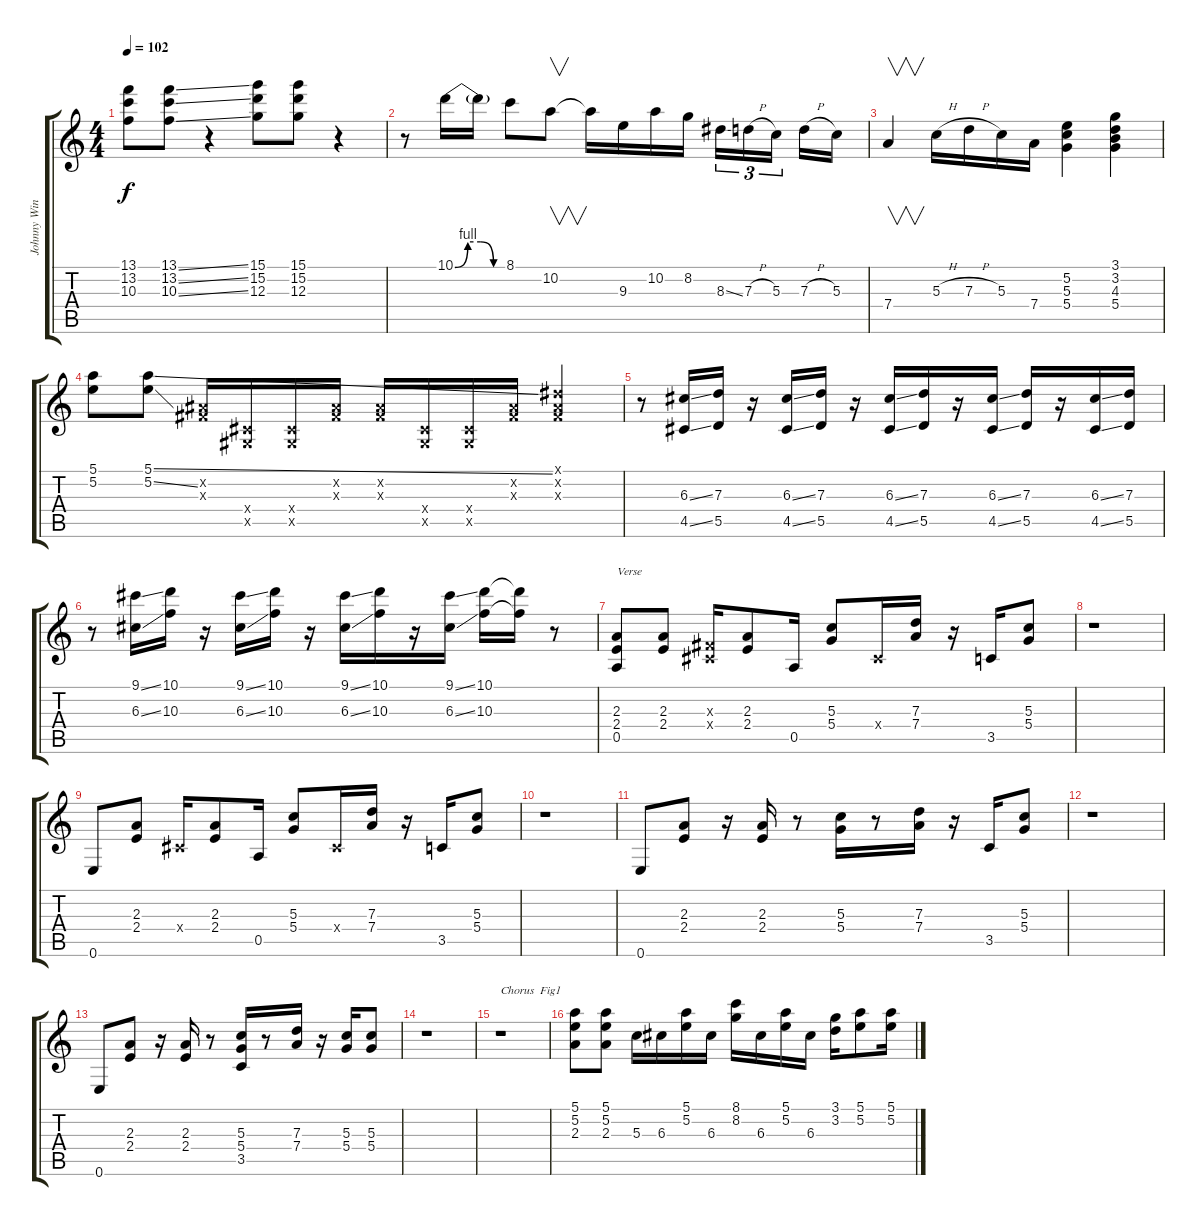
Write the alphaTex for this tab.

\track ("Johnny Winter" "Johnny Win") {instrument distortionguitar}
\staff {score tabs}
\tuning (E4 B3 G3 D3 A2 E2) {hide}
\ts (4 4)
\tempo 102
\clef g2
\ks c
(13.1 13.2 10.3).8{dy f instrument distortionguitar} (13.1{ss} 13.2{ss} 10.3{ss}).8 r.4 (15.1 15.2 12.3).8 (15.1 15.2 12.3).8 r.4 |
r.8 10.1{be (custom 0 0 15 4 30 4 45 0 60 0)}.16 10.1{t}.16 8.1.8 10.2.8{v} 10.2{t}.16 9.3.16 10.2.16 8.2.16 8.3{ss}.16{tu (3 2)} 7.3{h}.16{tu (3 2)} 5.3.16{tu (3 2)} 7.3{h}.16 5.3.16 |
7.4.4{v} 5.3{h}.16 7.3{h}.16 5.3.16 7.4.16 (5.2 5.3 5.4).4 (3.1 3.2 4.3 5.4).4 |
(5.1 5.2).8 (5.1{ss} 5.2{ss}).8 (-1.2{x} -1.3{x}).16 (-1.4{x} -1.5{x}).16 (-1.4{x} -1.5{x}).16 (-1.2{x} -1.3{x}).16 (-1.2{x} -1.3{x}).16 (-1.4{x} -1.5{x}).16 (-1.4{x} -1.5{x}).16 (-1.2{x} -1.3{x}).16 (-1.1{x} -1.2{x} -1.3{x}).4 |
r.8 (6.3{ss} 4.5{ss}).16 (7.3 5.5).16 r.16 (6.3{ss} 4.5{ss}).16 (7.3 5.5).16 r.16 (6.3{ss} 4.5{ss}).16 (7.3 5.5).16 r.16 (6.3{ss} 4.5{ss}).16 (7.3 5.5).16 r.16 (6.3{ss} 4.5{ss}).16 (7.3 5.5).16 |
r.8 (9.1{ss} 6.3{ss}).16 (10.1 10.3).16 r.16 (9.1{ss} 6.3{ss}).16 (10.1 10.3).16 r.16 (9.1{ss} 6.3{ss}).16 (10.1 10.3).16 r.16 (9.1{ss} 6.3{ss}).16 (10.1 10.3).16 (10.1{t} 10.3{t}).16 r.8 |
(2.3 2.4 0.5).8{txt "Verse"} (2.3 2.4).8 (-1.3{x} -1.4{x}).16 (2.3 2.4).8 0.5.16 (5.3 5.4).8 -1.4{x}.16 (7.3 7.4).16 r.16 3.5.16 (5.3 5.4).8 |
r.1 |
0.6.8 (2.3 2.4).8 -1.4{x}.16 (2.3 2.4).8 0.5.16 (5.3 5.4).8 -1.4{x}.16 (7.3 7.4).16 r.16 3.5.16 (5.3 5.4).8 |
r.1 |
0.6.8 (2.3 2.4).8 r.16 (2.3 2.4).16 r.8 (5.3 5.4).16 r.8 (7.3 7.4).16 r.16 3.5.16 (5.3 5.4).8 |
r.1 |
0.6.8 (2.3 2.4).8 r.16 (2.3 2.4).16 r.8 (5.3 5.4 3.5).16 r.8 (7.3 7.4).16 r.16 (5.3 5.4).16 (5.3 5.4).8 |
r.1 |
r.1{txt "Chorus  Fig1"} |
(5.1 5.2 2.3).8 (5.1 5.2 2.3).8 5.3.16 6.3.16 (5.1 5.2).16 6.3.16 (8.1 8.2).16 6.3.16 (5.1 5.2).16 6.3.16 (3.1 3.2).16 (5.1 5.2).8 (5.1 5.2).16
